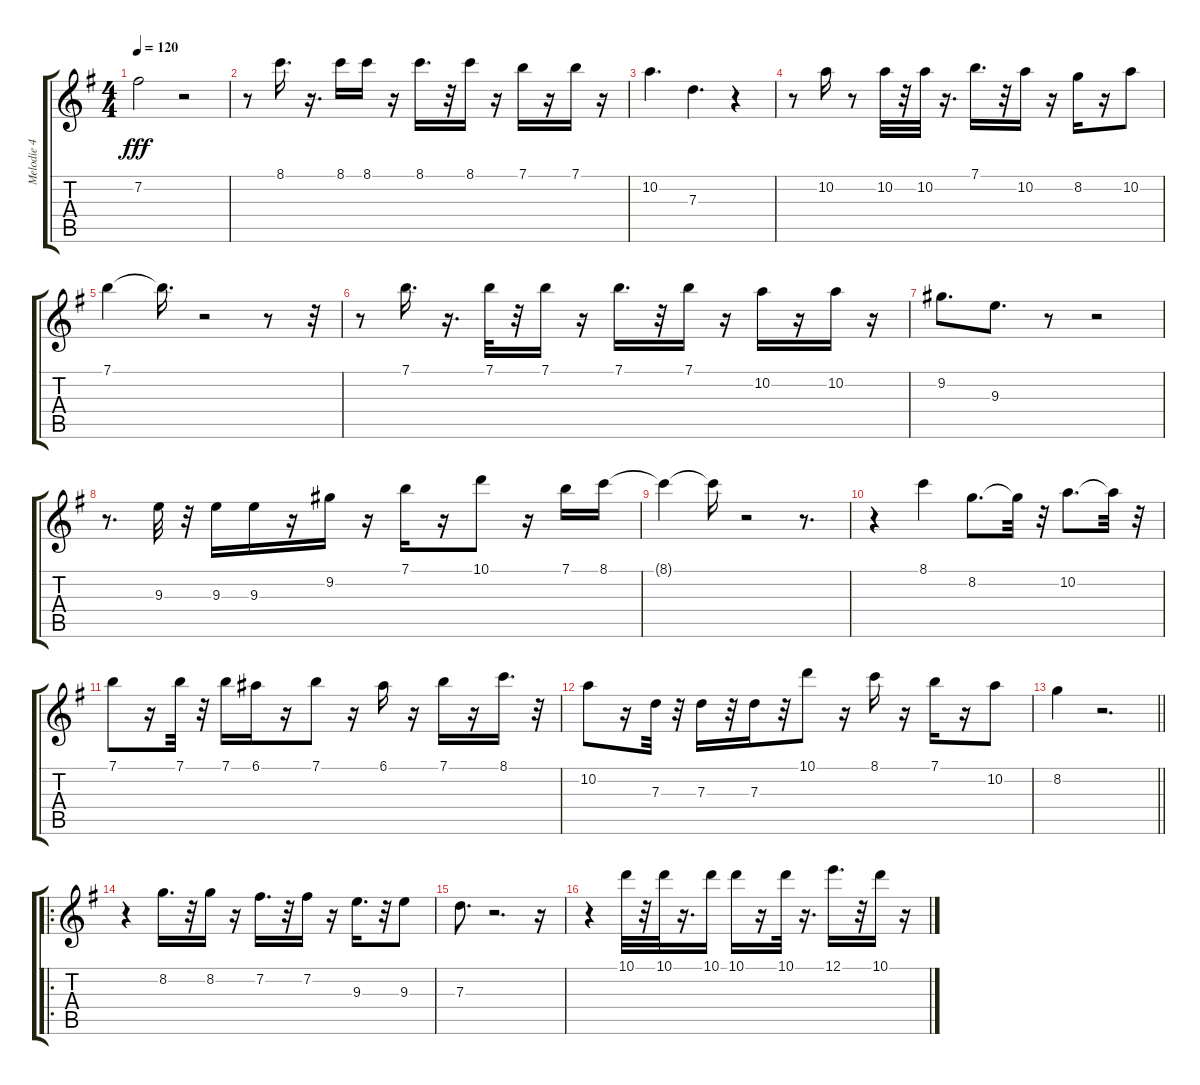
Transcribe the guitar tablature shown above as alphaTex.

\track ("Melodie 4" "Melodie 4") {instrument electricguitarjazz}
\staff {score tabs}
\tuning (E4 B3 G3 D3 A2 E2) {hide}
\ts (4 4)
\tempo 120
\clef g2
\ks g
7.2.2{dy fff} r.2 |
r.8 8.1.16{d} r.16{d} 8.1.16 8.1.16 r.16 8.1.16{d} r.32 8.1.16 r.16 7.1.16 r.16 7.1.16 r.16 |
10.2.4{d} 7.3.4{d} r.4 |
r.8 10.2.16 r.8 10.2.32 r.32 10.2.32 r.16{d} 7.1.16{d} r.32 10.2.16 r.16 8.2.16 r.16 10.2.8 |
7.1.4 7.1{t}.16{d} r.2 r.8 r.32 |
r.8 7.1.16{d} r.16{d} 7.1.32 r.32 7.1.16 r.16 7.1.16{d} r.32 7.1.16 r.16 10.2.16 r.16 10.2.16 r.16 |
9.2.8{d} 9.3.8{d} r.8 r.2 |
r.8{d} 9.3.32 r.32 9.3.16 9.3.16 r.16 9.2.16 r.16 7.1.16 r.16 10.1.8 r.16 7.1.16 8.1.16 |
8.1{t}.4 8.1{t}.16 r.2 r.8{d} |
r.4 8.1.4 8.2.8{d} 8.2{t}.32 r.32 10.2.8{d} 10.2{t}.32 r.32 |
7.1.8 r.16 7.1.32 r.32 7.1.16 6.1.16 r.16 7.1.8 r.16 6.1.16 r.16 7.1.16 r.16 8.1.16{d} r.32 |
10.2.8 r.16 7.3.32 r.32 7.3.16 r.32 7.3.16 r.32 10.1.8 r.16 8.1.16 r.16 7.1.16 r.16 10.2.8 |
\barLineRight lightlight
8.2.4 r.2{d} |
\ro
r.4 8.2.16{d} r.32 8.2.16 r.16 7.2.16{d} r.32 7.2.16 r.16 9.3.16{d} r.32 9.3.8 |
7.3.8{d} r.2{d} r.16 |
r.4 10.1.32 r.32 10.1.32 r.16{d} 10.1.16 10.1.16 r.16 10.1.32 r.16{d} 12.1.16{d} r.32 10.1.16 r.16
